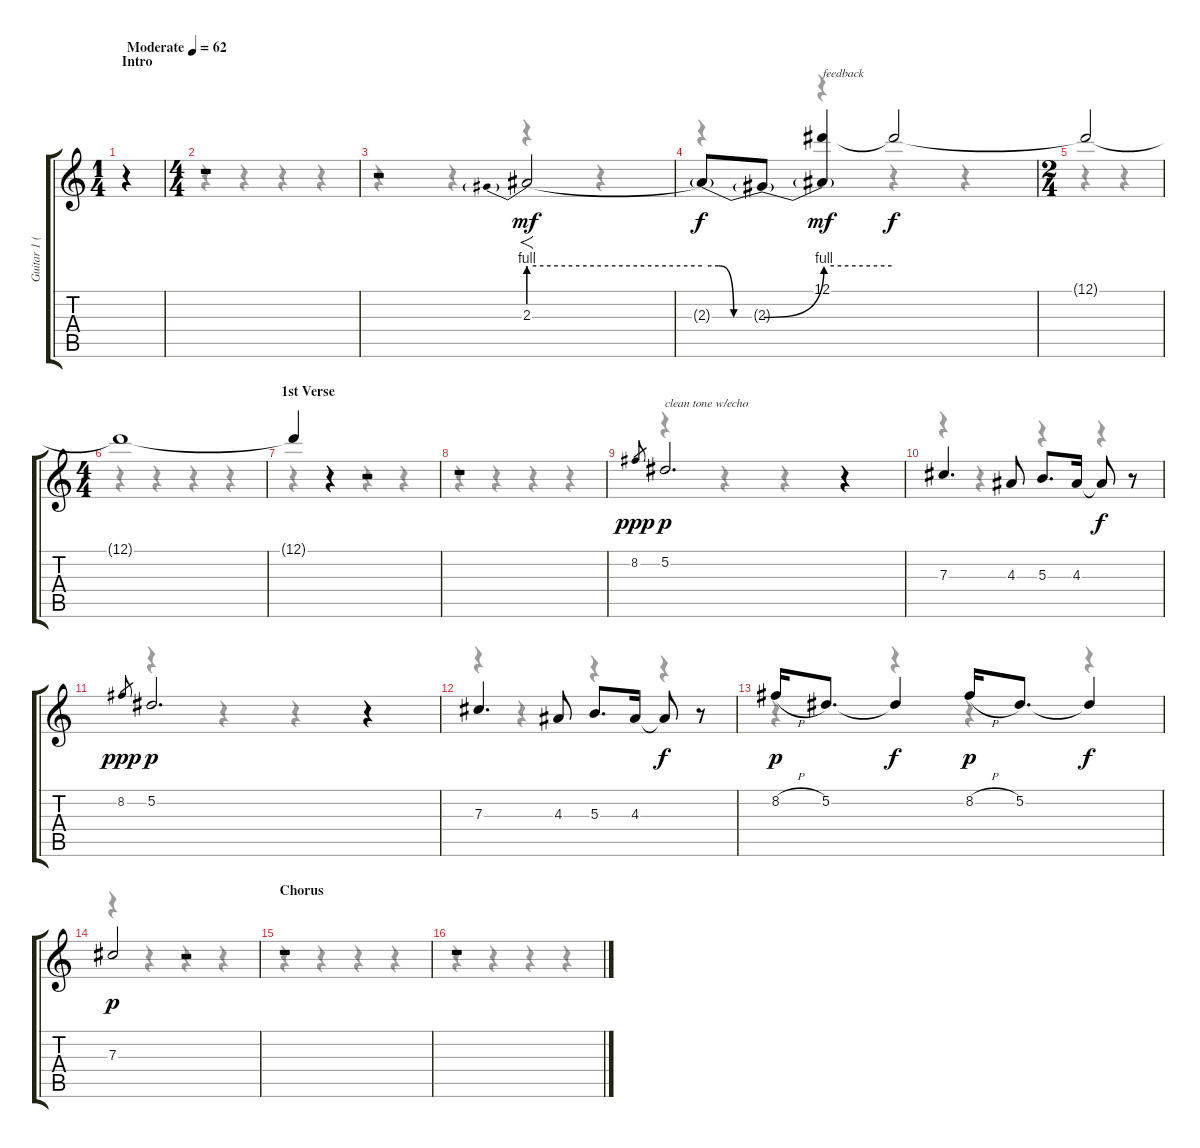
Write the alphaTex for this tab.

\track ("Guitar 1 (Slash)" "Guitar 1 (") {instrument distortionguitar}
\staff {score tabs}
\tuning (Eb4 Bb3 Gb3 Db3 Ab2 Eb2) {hide}
\voice
\ts (1 4)
\section ("" "Intro")
\tempo (62 "Moderate")
\clef g2
\ks c
r.4{dy mf instrument distortionguitar} |
\ts (4 4)
r.1 |
r.2 2.3{be (prebend 0 4 60 4)}.2{f} |
2.3{be (custom 0 4 15 4 30 0 60 0) t}.8{dy f} 2.3{be (bend 0 0 60 4) t}.8 (12.1 2.3{be (hold 0 4 60 4) t}).4{txt "feedback" dy mf} 12.1{t}.2{dy f} |
\ts (2 4)
12.1{t}.2 |
\ts (4 4)
12.1{t}.1 |
\section ("" "1st Verse")
12.1{t}.4 r.4 r.2 |
r.1 |
8.2.8{gr dy ppp} 5.2.2{d txt "clean tone w/echo" dy p} r.4 |
7.3.4{d} 4.3.8 5.3.8{d} 4.3.16 4.3{t}.8{dy f} r.8 |
8.2.8{gr dy ppp} 5.2.2{d dy p} r.4 |
7.3.4{d} 4.3.8 5.3.8{d} 4.3.16 4.3{t}.8{dy f} r.8 |
8.2{h}.16{dy p} 5.2.8{d} 5.2{t}.4{dy f} 8.2{h}.16{dy p} 5.2.8{d} 5.2{t}.4{dy f} |
7.3.2{dy p} r.2 |
\section ("" "Chorus")
r.1 |
r.1
\voice
\clef g2
\ottava regular
\simile none
\ks c
r.4{dy f} |
r.4 r.4 r.4 r.4 |
r.4 r.4 r.4 r.4 |
r.4 r.4 r.4 r.4 |
r.4 r.4 |
r.4 r.4 r.4 r.4 |
r.4 r.4 r.4 r.4 |
r.4 r.4 r.4 r.4 |
r.4 r.4 r.4 r.4 |
r.4 r.4 r.4 r.4 |
r.4 r.4 r.4 r.4 |
r.4 r.4 r.4 r.4 |
r.4 r.4 r.4 r.4 |
r.4 r.4 r.4 r.4 |
r.4 r.4 r.4 r.4 |
r.4 r.4 r.4 r.4
